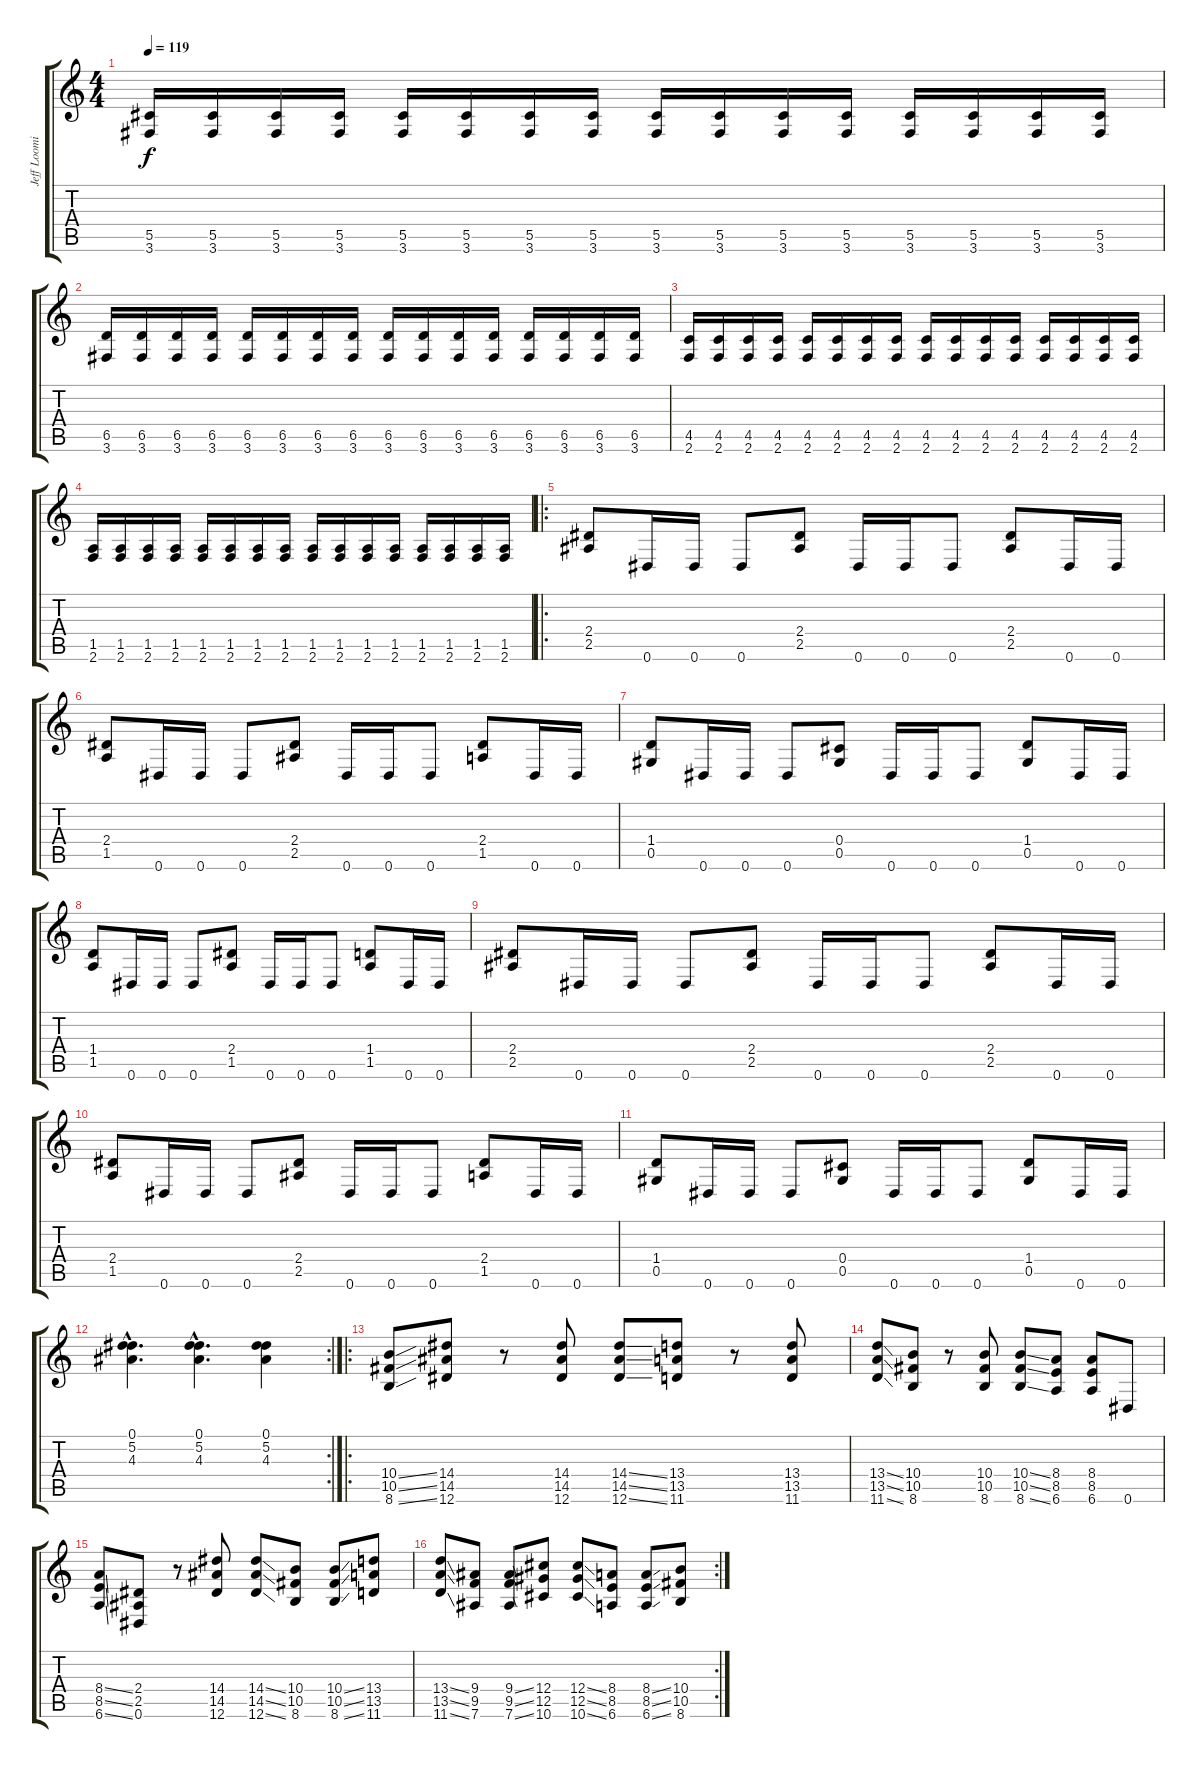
\track ("Jeff Loomis Rhythm" "Jeff Loomi") {instrument distortionguitar}
\staff {score tabs}
\tuning (Eb4 Bb3 Gb3 Db3 Ab2 Eb2) {hide}
\ts (4 4)
\tempo 119
\clef g2
\ks c
(5.5 3.6).16{dy f} (5.5 3.6).16 (5.5 3.6).16 (5.5 3.6).16 (5.5 3.6).16 (5.5 3.6).16 (5.5 3.6).16 (5.5 3.6).16 (5.5 3.6).16 (5.5 3.6).16 (5.5 3.6).16 (5.5 3.6).16 (5.5 3.6).16 (5.5 3.6).16 (5.5 3.6).16 (5.5 3.6).16 |
(6.5 3.6).16 (6.5 3.6).16 (6.5 3.6).16 (6.5 3.6).16 (6.5 3.6).16 (6.5 3.6).16 (6.5 3.6).16 (6.5 3.6).16 (6.5 3.6).16 (6.5 3.6).16 (6.5 3.6).16 (6.5 3.6).16 (6.5 3.6).16 (6.5 3.6).16 (6.5 3.6).16 (6.5 3.6).16 |
(4.5 2.6).16 (4.5 2.6).16 (4.5 2.6).16 (4.5 2.6).16 (4.5 2.6).16 (4.5 2.6).16 (4.5 2.6).16 (4.5 2.6).16 (4.5 2.6).16 (4.5 2.6).16 (4.5 2.6).16 (4.5 2.6).16 (4.5 2.6).16 (4.5 2.6).16 (4.5 2.6).16 (4.5 2.6).16 |
(1.5 2.6).16 (1.5 2.6).16 (1.5 2.6).16 (1.5 2.6).16 (1.5 2.6).16 (1.5 2.6).16 (1.5 2.6).16 (1.5 2.6).16 (1.5 2.6).16 (1.5 2.6).16 (1.5 2.6).16 (1.5 2.6).16 (1.5 2.6).16 (1.5 2.6).16 (1.5 2.6).16 (1.5 2.6).16 |
\ro
(2.4 2.5).8 0.6.16 0.6.16 0.6.8 (2.4 2.5).8 0.6.16 0.6.16 0.6.8 (2.4 2.5).8 0.6.16 0.6.16 |
(2.4 1.5).8 0.6.16 0.6.16 0.6.8 (2.4 2.5).8 0.6.16 0.6.16 0.6.8 (2.4 1.5).8 0.6.16 0.6.16 |
(1.4 0.5).8 0.6.16 0.6.16 0.6.8 (0.4 0.5).8 0.6.16 0.6.16 0.6.8 (1.4 0.5).8 0.6.16 0.6.16 |
(1.4 1.5).8 0.6.16 0.6.16 0.6.8 (2.4 1.5).8 0.6.16 0.6.16 0.6.8 (1.4 1.5).8 0.6.16 0.6.16 |
(2.4 2.5).8 0.6.16 0.6.16 0.6.8 (2.4 2.5).8 0.6.16 0.6.16 0.6.8 (2.4 2.5).8 0.6.16 0.6.16 |
(2.4 1.5).8 0.6.16 0.6.16 0.6.8 (2.4 2.5).8 0.6.16 0.6.16 0.6.8 (2.4 1.5).8 0.6.16 0.6.16 |
(1.4 0.5).8 0.6.16 0.6.16 0.6.8 (0.4 0.5).8 0.6.16 0.6.16 0.6.8 (1.4 0.5).8 0.6.16 0.6.16 |
\rc 2
(0.1{hac} 5.2{hac} 4.3{hac}).4{d} (0.1{hac} 5.2{hac} 4.3{hac}).4{d} (0.1 5.2 4.3).4 |
\ro
(10.4{ss} 10.5{ss} 8.6{ss}).8 (14.4 14.5 12.6).8 r.8 (14.4 14.5 12.6).8 (14.4{ss} 14.5{ss} 12.6{ss}).8 (13.4 13.5 11.6).8 r.8 (13.4 13.5 11.6).8 |
(13.4{ss} 13.5{ss} 11.6{ss}).8 (10.4 10.5 8.6).8 r.8 (10.4 10.5 8.6).8 (10.4{ss} 10.5{ss} 8.6{ss}).8 (8.4 8.5 6.6).8 (8.4 8.5 6.6).8 0.6.8 |
(8.4{ss} 8.5{ss} 6.6{ss}).8 (2.4 2.5 0.6).8 r.8 (14.4 14.5 12.6).8 (14.4{ss} 14.5{ss} 12.6{ss}).8 (10.4 10.5 8.6).8 (10.4{ss} 10.5{ss} 8.6{ss}).8 (13.4 13.5 11.6).8 |
\rc 2
(13.4{ss} 13.5{ss} 11.6{ss}).8 (9.4 9.5 7.6).8 (9.4{ss} 9.5{ss} 7.6{ss}).8 (12.4 12.5 10.6).8 (12.4{ss} 12.5{ss} 10.6{ss}).8 (8.4 8.5 6.6).8 (8.4{ss} 8.5{ss} 6.6{ss}).8 (10.4 10.5 8.6).8
